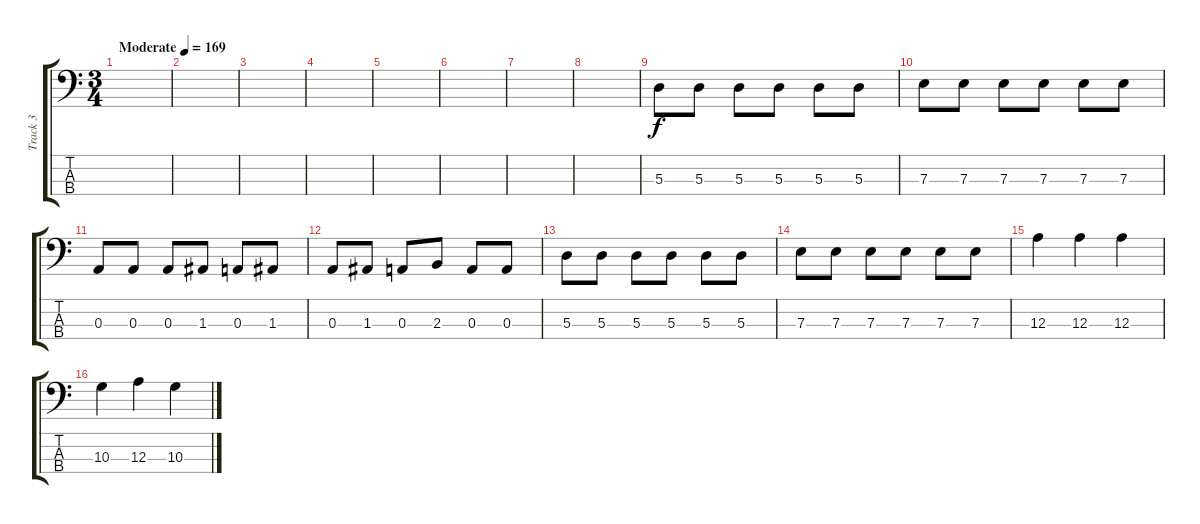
\track ("Track 3" "Track 3") {instrument electricbassfinger}
\staff {score tabs}
\tuning (G2 D2 A1 E1) {hide}
\ts (3 4)
\tempo (169 "Moderate")
\clef f4
\ks c
|
|
|
|
|
|
|
|
5.3.8 5.3.8 5.3.8 5.3.8 5.3.8 5.3.8 |
7.3.8 7.3.8 7.3.8 7.3.8 7.3.8 7.3.8 |
0.3.8 0.3.8 0.3.8 1.3.8 0.3.8 1.3.8 |
0.3.8 1.3.8 0.3.8 2.3.8 0.3.8 0.3.8 |
5.3.8 5.3.8 5.3.8 5.3.8 5.3.8 5.3.8 |
7.3.8 7.3.8 7.3.8 7.3.8 7.3.8 7.3.8 |
12.3.4 12.3.4 12.3.4 |
10.3.4 12.3.4 10.3.4
